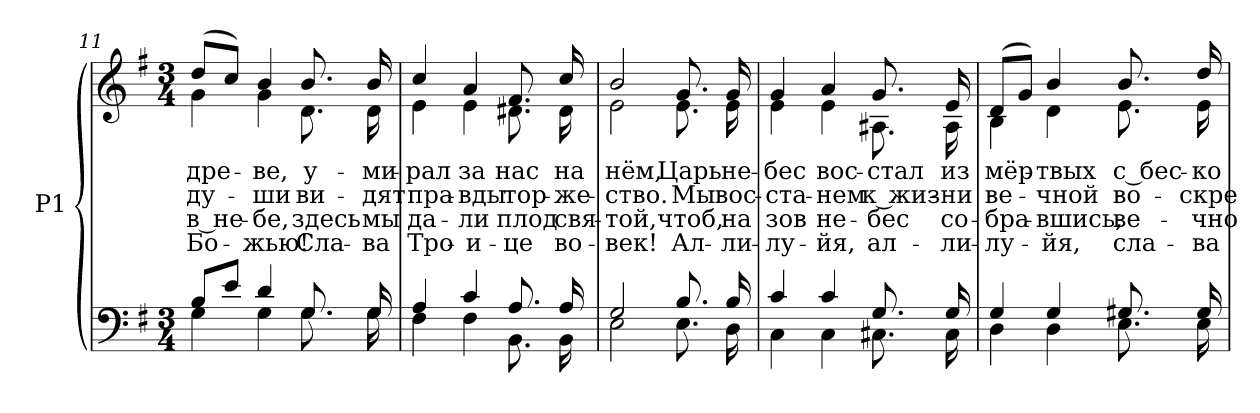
**kern	**kern	**text	**text	**text	**text
*part1	*part1	*part1	*part1	*part1	*part1
*staff2	*staff1	*staff1	*staff1	*staff1	*staff1
*I"P1	*	*	*	*	*
*clefF4	*clefG2	*	*	*	*
*k[f#]	*k[f#]	*	*	*	*
*G:	*G:	*	*	*	*
*M3/4	*M3/4	*	*	*	*
=11	=11	=11	=11	=11	=11
*^	*	*	*	*	*
!	!	!	!LO:LY:b:color=#000000	!LO:LY:b:color=#000000	!LO:LY:b:color=#000000	!LO:LY:b:color=#000000
*	*	*^	*	*	*	*
8Bi/L	4Gi\	(8ddi/L	4gi\	дре-	ду-	в не-	Бо-
8ei/J	.	8cci/J)	.	.	.	.	.
!	!	!	!	!LO:LY:b:color=#000000	!LO:LY:b:color=#000000	!LO:LY:b:color=#000000	!LO:LY:b:color=#000000
4di/	4Gi\	4bi/	4gi\	-ве,	-ши	-бе,	-жью!
!	!	!	!	!LO:LY:b:color=#000000	!LO:LY:b:color=#000000	!LO:LY:b:color=#000000	!LO:LY:b:color=#000000
8.Gi/	8.Gi\	8.bi/	8.di\	у-	ви-	здесь	Сла-
!	!	!	!	!LO:LY:b:color=#000000	!LO:LY:b:color=#000000	!LO:LY:b:color=#000000	!LO:LY:b:color=#000000
16Gi/	16Gi\	16bi/	16di\	-ми-	-дят	мы	-ва
=12	=12	=12	=12	=12	=12	=12	=12
!	!	!	!	!LO:LY:b:color=#000000	!LO:LY:b:color=#000000	!LO:LY:b:color=#000000	!LO:LY:b:color=#000000
4Ai/	4F#i\	4cci/	4ei\	-рал	пра-	да-	Тро-
!	!	!	!	!LO:LY:b:color=#000000	!LO:LY:b:color=#000000	!LO:LY:b:color=#000000	!LO:LY:b:color=#000000
4ci/	4F#i\	4ai/	4ei\	за	-вды	-ли	-и-
!	!	!	!	!LO:LY:b:color=#000000	!LO:LY:b:color=#000000	!LO:LY:b:color=#000000	!LO:LY:b:color=#000000
8.Ai/	8.BBi\	8.f#i/	8.d#Xi\	нас	тор-	плод	-це
!	!	!	!	!LO:LY:b:color=#000000	!LO:LY:b:color=#000000	!LO:LY:b:color=#000000	!LO:LY:b:color=#000000
16Ai/	16BBi\	16cci/	16d#i\	на	-же-	свя-	во-
=13	=13	=13	=13	=13	=13	=13	=13
!	!	!	!	!LO:LY:b:color=#000000	!LO:LY:b:color=#000000	!LO:LY:b:color=#000000	!LO:LY:b:color=#000000
2Gi/	2Ei\	2bi/	2ei\	нём,	-ство.	-той,	-век!
!	!	!	!	!LO:LY:b:color=#000000	!LO:LY:b:color=#000000	!LO:LY:b:color=#000000	!LO:LY:b:color=#000000
8.Bi/	8.Ei\	8.gi/	8.ei\	Царь	Мы	чтоб,	Ал-
!	!	!	!	!LO:LY:b:color=#000000	!LO:LY:b:color=#000000	!LO:LY:b:color=#000000	!LO:LY:b:color=#000000
16Bi/	16Di\	16gi/	16ei\	не-	вос-	на	-ли-
!!LO:LB:g=z	!!
=14	=14	=14	=14	=14	=14	=14	=14
!	!	!	!	!LO:LY:b:color=#000000	!LO:LY:b:color=#000000	!LO:LY:b:color=#000000	!LO:LY:b:color=#000000
4ci/	4Ci\	4gi/	4ei\	-бес	-ста-	зов	-лу-
!	!	!	!	!LO:LY:b:color=#000000	!LO:LY:b:color=#000000	!LO:LY:b:color=#000000	!LO:LY:b:color=#000000
4ci/	4Ci\	4ai/	4ei\	вос-	-нем	не-	-йя,
!	!	!	!	!LO:LY:b:color=#000000	!LO:LY:b:color=#000000	!LO:LY:b:color=#000000	!LO:LY:b:color=#000000
8.Gi/	8.C#Xi\	8.gi/	8.A#Xi\	-стал	к жиз-	-бес	ал-
!	!	!	!	!LO:LY:b:color=#000000	!LO:LY:b:color=#000000	!LO:LY:b:color=#000000	!LO:LY:b:color=#000000
16Gi/	16C#i\	16ei/	16A#i\	из	-ни	со-	-ли-
=15	=15	=15	=15	=15	=15	=15	=15
!	!	!	!	!LO:LY:b:color=#000000	!LO:LY:b:color=#000000	!LO:LY:b:color=#000000	!LO:LY:b:color=#000000
4Gi/	4Di\	(8di/L	4Bi\	мёр-	ве-	-бра-	-лу-
.	.	8gi/J)	.	.	.	.	.
!	!	!	!	!LO:LY:b:color=#000000	!LO:LY:b:color=#000000	!LO:LY:b:color=#000000	!LO:LY:b:color=#000000
4Gi/	4Di\	4bi/	4di\	-твых	-чной	-вшись,	-йя,
!	!	!	!	!LO:LY:b:color=#000000	!LO:LY:b:color=#000000	!LO:LY:b:color=#000000	!LO:LY:b:color=#000000
8.G#Xi/	8.Ei\	8.bi/	8.ei\	с бес-	во-	ве-	сла-
!	!	!	!	!LO:LY:b:color=#000000	!LO:LY:b:color=#000000	!LO:LY:b:color=#000000	!LO:LY:b:color=#000000
16G#i/	16Ei\	16ddi/	16ei\	-ко-	-скре-	-чно	-ва
*v	*v	*	*	*	*	*	*
*	*v	*v	*	*	*	*
=	=	=	=	=	=
*-	*-	*-	*-	*-	*-
